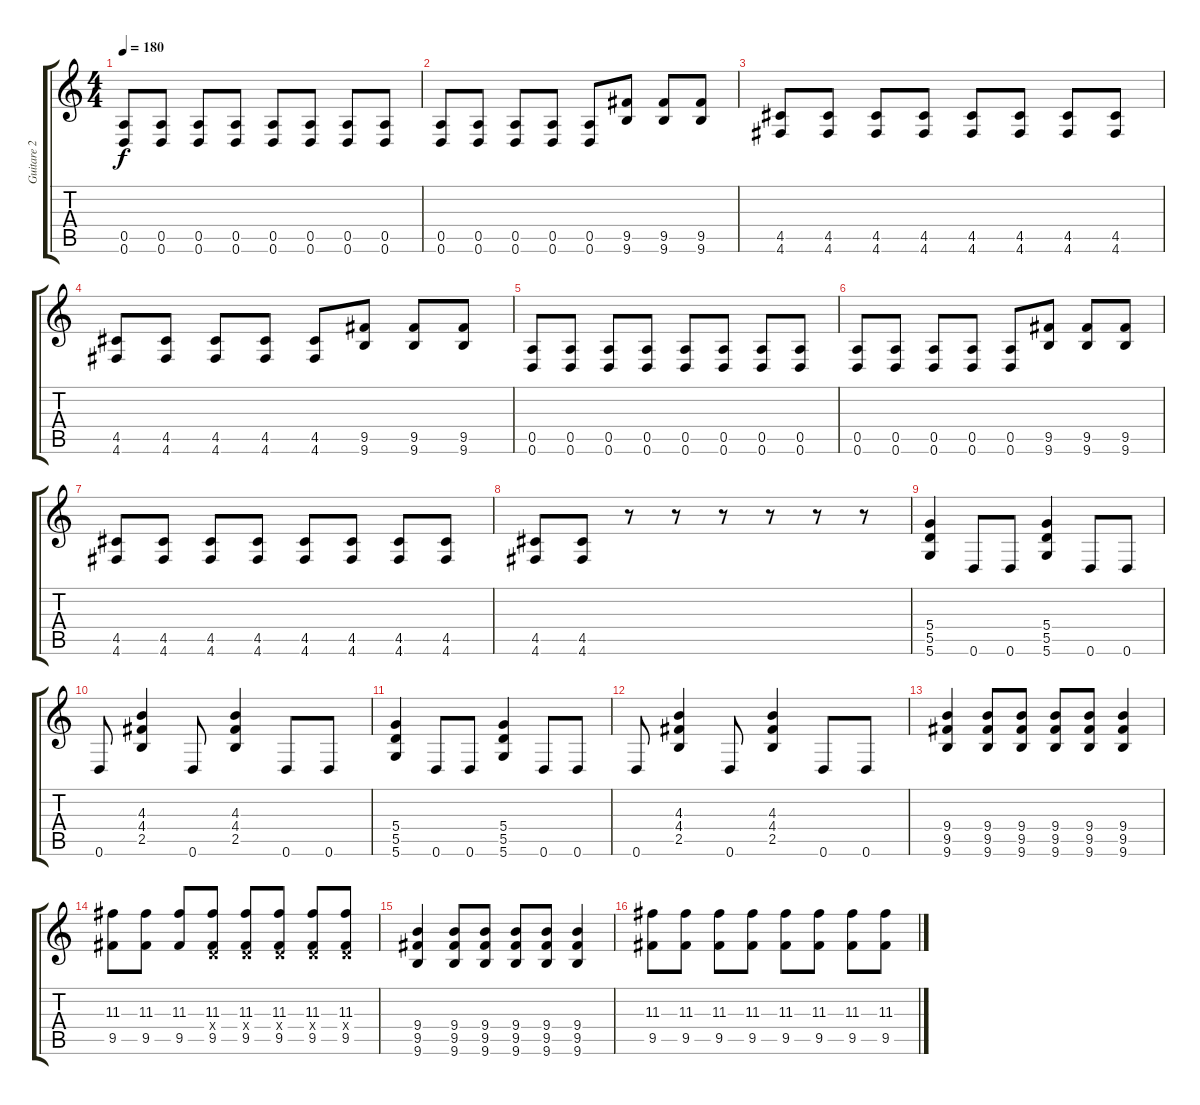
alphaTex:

\track ("Guitare 2" "Guitare 2") {instrument distortionguitar}
\staff {score tabs}
\tuning (E4 B3 G3 D3 A2 D2) {hide}
\ts (4 4)
\tempo 180
\clef g2
\ks c
(0.5 0.6).8{dy f instrument distortionguitar} (0.5 0.6).8 (0.5 0.6).8 (0.5 0.6).8 (0.5 0.6).8 (0.5 0.6).8 (0.5 0.6).8 (0.5 0.6).8 |
(0.5 0.6).8 (0.5 0.6).8 (0.5 0.6).8 (0.5 0.6).8 (0.5 0.6).8 (9.5 9.6).8 (9.5 9.6).8 (9.5 9.6).8 |
(4.5 4.6).8 (4.5 4.6).8 (4.5 4.6).8 (4.5 4.6).8 (4.5 4.6).8 (4.5 4.6).8 (4.5 4.6).8 (4.5 4.6).8 |
(4.5 4.6).8 (4.5 4.6).8 (4.5 4.6).8 (4.5 4.6).8 (4.5 4.6).8 (9.5 9.6).8 (9.5 9.6).8 (9.5 9.6).8 |
(0.5 0.6).8 (0.5 0.6).8 (0.5 0.6).8 (0.5 0.6).8 (0.5 0.6).8 (0.5 0.6).8 (0.5 0.6).8 (0.5 0.6).8 |
(0.5 0.6).8 (0.5 0.6).8 (0.5 0.6).8 (0.5 0.6).8 (0.5 0.6).8 (9.5 9.6).8 (9.5 9.6).8 (9.5 9.6).8 |
(4.5 4.6).8 (4.5 4.6).8 (4.5 4.6).8 (4.5 4.6).8 (4.5 4.6).8 (4.5 4.6).8 (4.5 4.6).8 (4.5 4.6).8 |
(4.5 4.6).8 (4.5 4.6).8 r.8 r.8 r.8 r.8 r.8 r.8 |
(5.4 5.5 5.6).4 0.6.8 0.6.8 (5.4 5.5 5.6).4 0.6.8 0.6.8 |
0.6.8 (4.3 4.4 2.5).4 0.6.8 (4.3 4.4 2.5).4 0.6.8 0.6.8 |
(5.4 5.5 5.6).4 0.6.8 0.6.8 (5.4 5.5 5.6).4 0.6.8 0.6.8 |
0.6.8 (4.3 4.4 2.5).4 0.6.8 (4.3 4.4 2.5).4 0.6.8 0.6.8 |
(9.4 9.5 9.6).4 (9.4 9.5 9.6).8 (9.4 9.5 9.6).8 (9.4 9.5 9.6).8 (9.4 9.5 9.6).8 (9.4 9.5 9.6).4 |
(11.3 9.5).8 (11.3 9.5).8 (11.3 9.5).8 (11.3 0.4{x} 9.5).8 (11.3 0.4{x} 9.5).8 (11.3 0.4{x} 9.5).8 (11.3 0.4{x} 9.5).8 (11.3 0.4{x} 9.5).8 |
(9.4 9.5 9.6).4 (9.4 9.5 9.6).8 (9.4 9.5 9.6).8 (9.4 9.5 9.6).8 (9.4 9.5 9.6).8 (9.4 9.5 9.6).4 |
(11.3 9.5).8 (11.3 9.5).8 (11.3 9.5).8 (11.3 9.5).8 (11.3 9.5).8 (11.3 9.5).8 (11.3 9.5).8 (11.3 9.5).8
